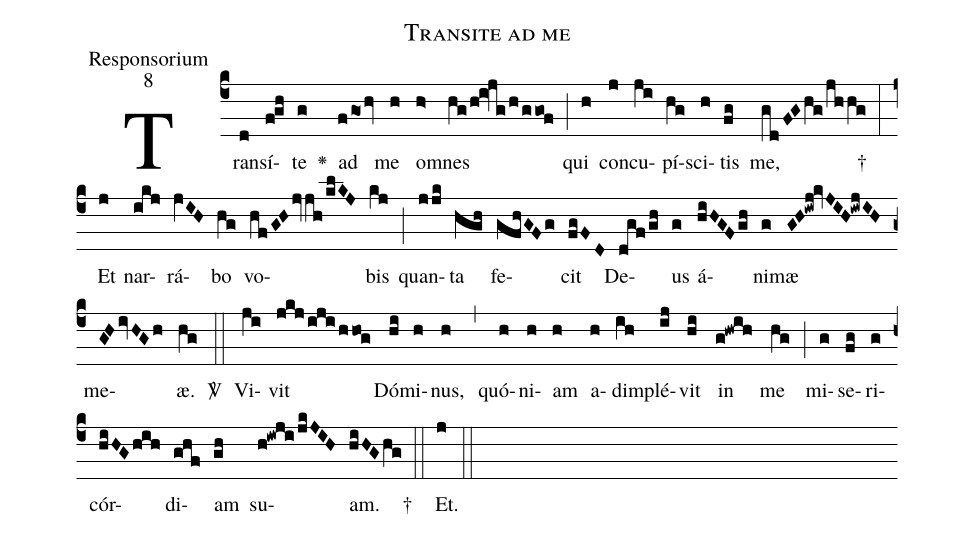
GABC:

name:Transite ad me;
office-part:Responsorium;
mode:8;
%%
(c4)Tran(d)sí(f!gh)te(g) <v>\greheightstar</v>() ad(fgohv) me(h) om(h>)nes(hg/h!i!jg/h/ggof) (;) qui(h) con(j)cu(ji)pí(hg)sci(h)tis(fg) me,(gd/FGhg/jh/hg) †(:) Et(j) nar(ikj)rá(jVIH)bo(hg) vo(hf/GHjv/jh/klKJ)bis(kj) (;) quan(jjk)ta(hgh) fe(gfhGFg)cit(fgFD) De(dgf/gh)us(g) á(hiHGFgh)ni(g)mæ(GH!iwj!kvJIH!iwjIH) me(GHivHGh)æ.(hg)
<sp>V/</sp>(::) Vi(ji)vit(jkj/iji/hhog) Dó(hi)mi(h)nus,(h) (,) quó(h)ni(h)am(h) a(h)dim(ih)plé(ij)vit(hi) in(g!hwih) me(hg) (;) mi(g)se(fg)ri(g)cór(hiHG/hih)di(ghf)am(gh) su(h!iwji/jkJIH)am.(hiHG/hg) †(::) Et.(j) (::)
